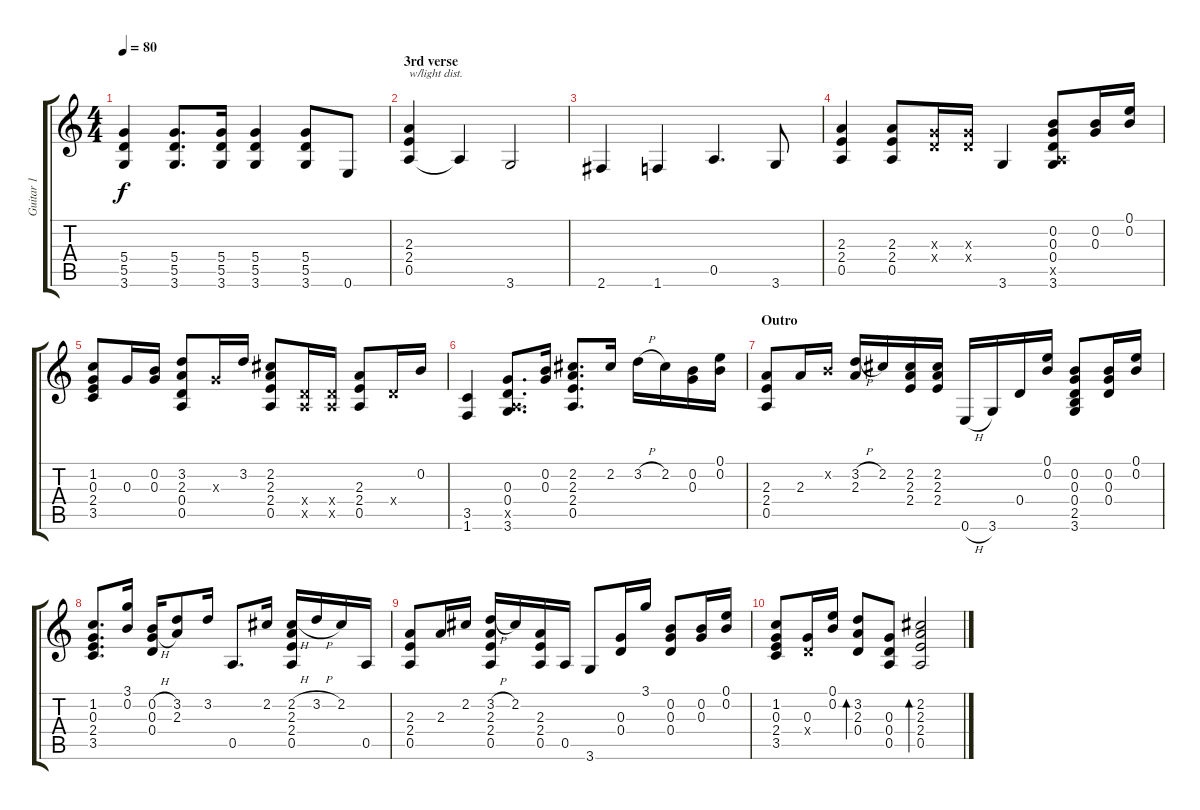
\track ("Guitar 1" "Guitar 1") {instrument distortionguitar}
\staff {score tabs}
\tuning (E4 B3 G3 D3 A2 E2) {hide}
\ts (4 4)
\tempo 80
\clef g2
\ks c
(5.4 5.5 3.6).4{dy f} (5.4 5.5 3.6).8{d} (5.4 5.5 3.6).16 (5.4 5.5 3.6).4 (5.4 5.5 3.6).8 0.6.8 |
\section ("" "3rd verse")
(2.3 2.4 0.5).4{txt "w/light dist." instrument electricguitarclean} 0.5{t}.4 3.6.2 |
2.6.4 1.6.4 0.5.4{d} 3.6.8 |
(2.3 2.4 0.5).4 (2.3 2.4 0.5).8 (0.3{x} 0.4{x}).16 (0.3{x} 0.4{x}).16 3.6.4 (0.2 0.3 0.4 0.5{x} 3.6).8 (0.2 0.3).16 (0.1 0.2).16 |
(1.2 0.3 2.4 3.5).8 0.3.16 (0.2 0.3).16 (3.2 2.3 0.4 0.5).8 0.3{x}.16 3.2.16 (2.2 2.3 2.4 0.5).8 (0.4{x} 0.5{x}).16 (0.4{x} 0.5{x}).16 (2.3 2.4 0.5).8 0.4{x}.16 0.2.16 |
(3.5 1.6).4 (0.3 0.4 0.5{x} 3.6).8{d} (0.2 0.3).16 (2.2 2.3 2.4 0.5).8{d} 2.2.16 3.2{h}.16 2.2.16 (0.2 0.3).16 (0.1 0.2).16 |
\section ("" "Outro")
(2.3 2.4 0.5).8{instrument electricguitarclean} 2.3.16 0.2{x}.16 (3.2{h} 2.3).16 2.2.16 (2.2 2.3 2.4).16 (2.2 2.3 2.4).16 0.6{h}.16 3.6.16 0.4.16 (0.1 0.2).16 (0.2 0.3 0.4 2.5 3.6).8 (0.2 0.3 0.4).16 (0.1 0.2).16 |
(1.2 0.3 2.4 3.5).8{d} (3.1 0.2).16 (0.2{h} 0.3{h} 0.4).16 (3.2 2.3).8 3.2.16 0.5.8{d} 2.2.16 (2.2{h} 2.3 2.4 0.5).16 3.2{h}.16 2.2.16 0.5.16 |
(2.3 2.4 0.5).8 2.3.16 2.2.16 (3.2{h} 2.3 2.4 0.5).16 2.2.16 (2.3 2.4 0.5).16 0.5.16 3.6.8 (0.3 0.4).16 3.1.16 (0.2 0.3 0.4).8 (0.2 0.3).16 (0.1 0.2).16 |
(1.2 0.3 2.4 3.5).8 (0.3 0.4{x}).16 (0.1 0.2).16 (3.2 2.3 0.4).8{bd 60} (0.3 0.4 0.5).8 (2.2 2.3 2.4 0.5).2{bd 480}
